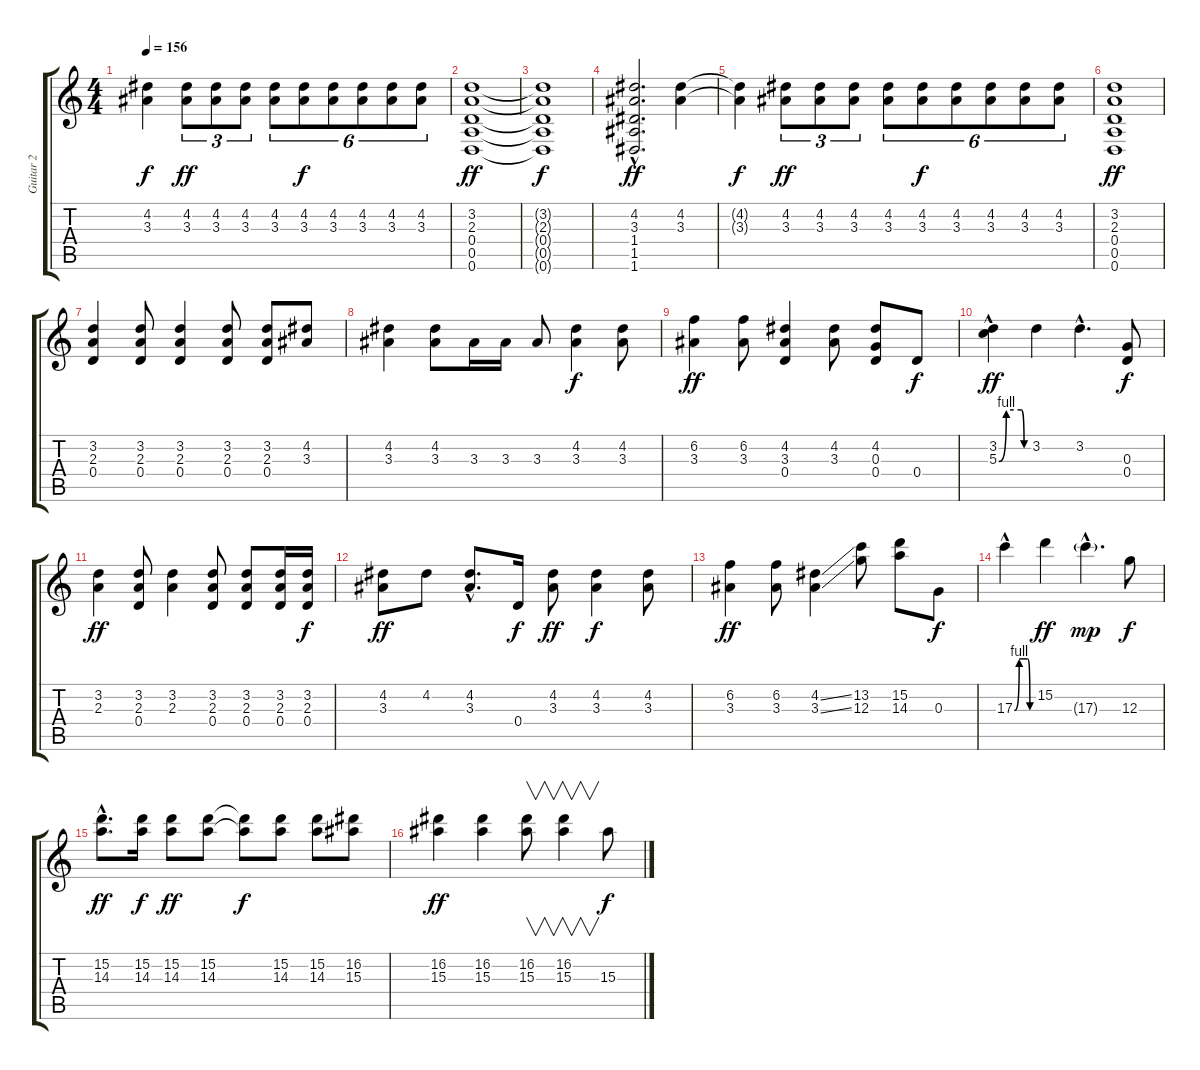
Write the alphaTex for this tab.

\track ("Guitar 2             " "Guitar 2  ") {instrument distortionguitar}
\staff {score tabs}
\tuning (E4 B3 G3 D3 A2 D2) {hide}
\ts (4 4)
\tempo 156
\clef g2
\ks c
(4.2{t} 3.3{t}).4{dy f} (4.2 3.3).8{tu (3 2) dy ff} (4.2 3.3).8{tu (3 2)} (4.2 3.3).8{tu (3 2)} (4.2 3.3).8{tu (6 4)} (4.2 3.3).8{tu (6 4) dy f} (4.2 3.3).8{tu (6 4)} (4.2 3.3).8{tu (6 4)} (4.2 3.3).8{tu (6 4)} (4.2 3.3).8{tu (6 4)} |
(3.2 2.3 0.4 0.5 0.6).1{dy ff} |
(3.2{t} 2.3{t} 0.4{t} 0.5{t} 0.6{t}).1{dy f} |
(4.2{hac} 3.3{hac} 1.4 1.5 1.6{hac}).2{d dy ff} (4.2 3.3).4 |
(4.2{t} 3.3{t}).4{dy f} (4.2 3.3).8{tu (3 2) dy ff} (4.2 3.3).8{tu (3 2)} (4.2 3.3).8{tu (3 2)} (4.2 3.3).8{tu (6 4)} (4.2 3.3).8{tu (6 4) dy f} (4.2 3.3).8{tu (6 4)} (4.2 3.3).8{tu (6 4)} (4.2 3.3).8{tu (6 4)} (4.2 3.3).8{tu (6 4)} |
(3.2 2.3 0.4 0.5 0.6).1{dy ff} |
(3.2 2.3 0.4).4 (3.2 2.3 0.4).8 (3.2 2.3 0.4).4 (3.2 2.3 0.4).8 (3.2 2.3 0.4).8 (4.2 3.3).8 |
(4.2 3.3).4 (4.2 3.3).8 3.3.16 3.3.16 3.3.8 (4.2 3.3).4{dy f} (4.2 3.3).8 |
(6.2 3.3).4{dy ff} (6.2 3.3).8 (4.2 3.3 0.4).4 (4.2 3.3).8 (4.2 0.3 0.4).8 0.4.8{dy f} |
(3.2 5.3{be (custom 0 0 15 4 30 4 45 4 51 0 60 0) hac}).4{dy ff} 3.2.4 3.2{hac}.4{d} (0.3 0.4).8{dy f} |
(3.2 2.3).4{dy ff} (3.2 2.3 0.4).8 (3.2 2.3).4 (3.2 2.3 0.4).8 (3.2 2.3 0.4).8 (3.2 2.3 0.4).16 (3.2 2.3 0.4).16{dy f} |
(4.2 3.3).8{dy ff} 4.2.8 (4.2{hac} 3.3{hac}).8{d} 0.4.16{dy f} (4.2 3.3).8{dy ff} (4.2 3.3).4{dy f} (4.2 3.3).8 |
(6.2 3.3).4{dy ff} (6.2 3.3).8 (4.2{ss} 3.3{ss}).4 (13.2 12.3).8 (15.2 14.3).8 0.3.8{dy f} |
17.3{be (custom 0 0 15 4 21 4 30 4 42 4 49 0 60 0) hac}.4 15.2.4{dy ff} 17.3{g hac}.4{d dy mp} 12.3.8{dy f} |
(15.2{hac} 14.3{hac}).8{d dy ff} (15.2 14.3).16{dy f} (15.2 14.3).8{dy ff} (15.2 14.3).8 (15.2{t} 14.3{t}).8{dy f} (15.2 14.3).8 (15.2 14.3).8 (16.2 15.3).8 |
(16.2 15.3).4{dy ff} (16.2 15.3).4 (16.2 15.3).8{v} (16.2 15.3).4{v} 15.3.8{dy f}
